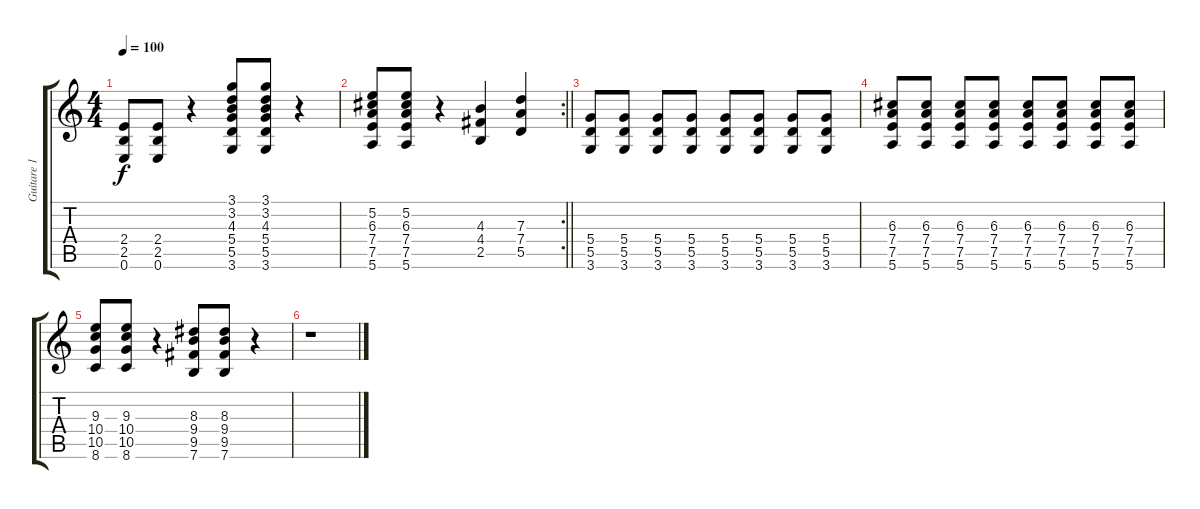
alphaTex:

\track ("Guitare 1" "Guitare 1") {instrument overdrivenguitar}
\staff {score tabs}
\tuning (E4 B3 G3 D3 A2 E2) {hide}
\ts (4 4)
\tempo 100
\clef g2
\ks c
(2.4 2.5 0.6).8{dy f} (2.4 2.5 0.6).8 r.4 (3.1 3.2 4.3 5.4 5.5 3.6).8 (3.1 3.2 4.3 5.4 5.5 3.6).8 r.4 |
\rc 2
\barLineRight lightlight
(5.2 6.3 7.4 7.5 5.6).8 (5.2 6.3 7.4 7.5 5.6).8 r.4 (4.3 4.4 2.5).4 (7.3 7.4 5.5).4 |
(5.4 5.5 3.6).8 (5.4 5.5 3.6).8 (5.4 5.5 3.6).8 (5.4 5.5 3.6).8 (5.4 5.5 3.6).8 (5.4 5.5 3.6).8 (5.4 5.5 3.6).8 (5.4 5.5 3.6).8 |
(6.3 7.4 7.5 5.6).8 (6.3 7.4 7.5 5.6).8 (6.3 7.4 7.5 5.6).8 (6.3 7.4 7.5 5.6).8 (6.3 7.4 7.5 5.6).8 (6.3 7.4 7.5 5.6).8 (6.3 7.4 7.5 5.6).8 (6.3 7.4 7.5 5.6).8 |
(9.3 10.4 10.5 8.6).8 (9.3 10.4 10.5 8.6).8 r.4 (8.3 9.4 9.5 7.6).8 (8.3 9.4 9.5 7.6).8 r.4 |
r.1
